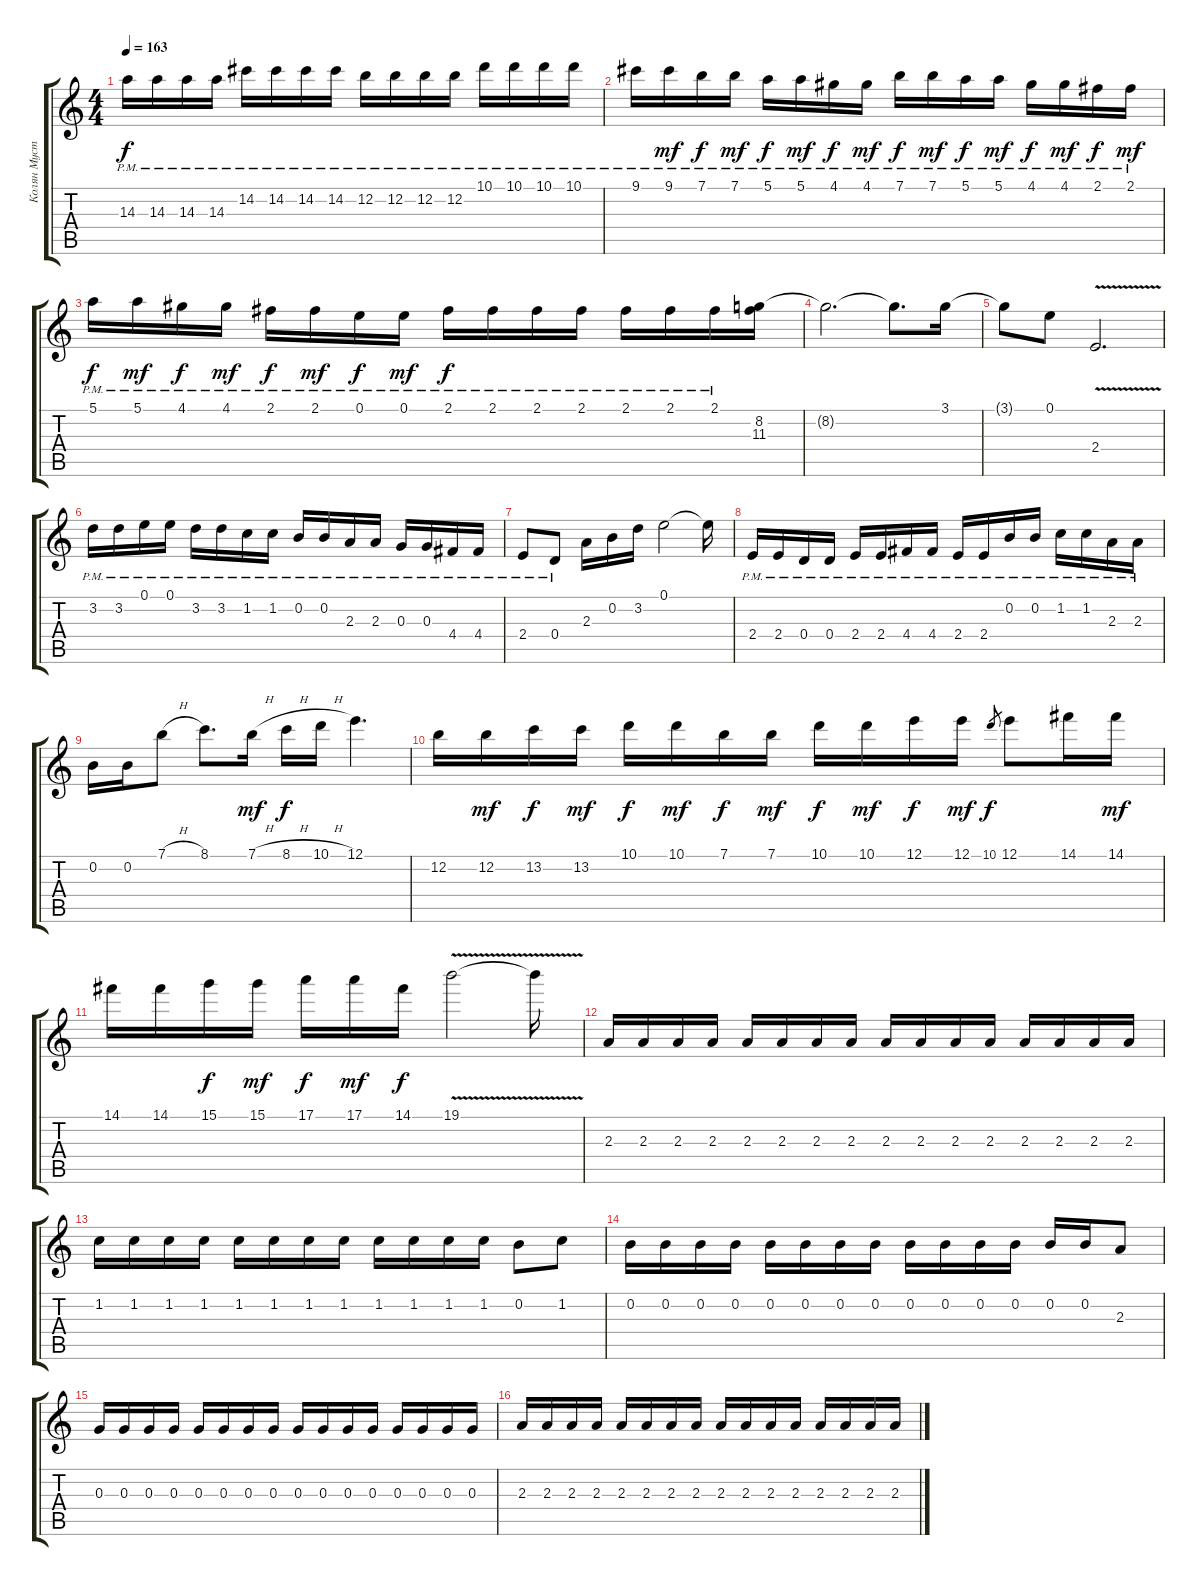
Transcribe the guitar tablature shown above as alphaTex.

\track ("Колян Мустэйн" "Колян Муст") {instrument distortionguitar}
\staff {score tabs}
\tuning (E4 B3 G3 D3 A2 E2) {hide}
\ts (4 4)
\tempo 163
\clef g2
\ks c
14.3{pm}.16{dy f} 14.3{pm}.16 14.3{pm}.16 14.3{pm}.16 14.2{pm}.16 14.2{pm}.16 14.2{pm}.16 14.2{pm}.16 12.2{pm}.16 12.2{pm}.16 12.2{pm}.16 12.2{pm}.16 10.1{pm}.16 10.1{pm}.16 10.1{pm}.16 10.1{pm}.16 |
9.1{pm}.16 9.1{pm}.16{dy mf} 7.1{pm}.16{dy f} 7.1{pm}.16{dy mf} 5.1{pm}.16{dy f} 5.1{pm}.16{dy mf} 4.1{pm}.16{dy f} 4.1{pm}.16{dy mf} 7.1{pm}.16{dy f} 7.1{pm}.16{dy mf} 5.1{pm}.16{dy f} 5.1{pm}.16{dy mf} 4.1{pm}.16{dy f} 4.1{pm}.16{dy mf} 2.1{pm}.16{dy f} 2.1{pm}.16{dy mf} |
5.1{pm}.16{dy f} 5.1{pm}.16{dy mf} 4.1{pm}.16{dy f} 4.1{pm}.16{dy mf} 2.1{pm}.16{dy f} 2.1{pm}.16{dy mf} 0.1{pm}.16{dy f} 0.1{pm}.16{dy mf} 2.1{pm}.16{dy f} 2.1{pm}.16 2.1{pm}.16 2.1{pm}.16 2.1{pm}.16 2.1{pm}.16 2.1{pm}.16 (8.2 11.3).16 |
8.2{t}.2{d} 8.2{t}.8{d} 3.1.16 |
3.1{t}.8 0.1.8 2.4{v}.2{d} |
3.2{pm}.16 3.2{pm}.16 0.1{pm}.16 0.1{pm}.16 3.2{pm}.16 3.2{pm}.16 1.2{pm}.16 1.2{pm}.16 0.2{pm}.16 0.2{pm}.16 2.3{pm}.16 2.3{pm}.16 0.3{pm}.16 0.3{pm}.16 4.4{pm}.16 4.4{pm}.16 |
2.4{pm}.8 0.4{pm}.8 2.3.16 0.2.16 3.2.16 0.1.2 0.1{t}.16 |
2.4{pm}.16 2.4{pm}.16 0.4{pm}.16 0.4{pm}.16 2.4{pm}.16 2.4{pm}.16 4.4{pm}.16 4.4{pm}.16 2.4{pm}.16 2.4{pm}.16 0.2{pm}.16 0.2{pm}.16 1.2{pm}.16 1.2{pm}.16 2.3{pm}.16 2.3{pm}.16 |
0.2.16 0.2.16 7.1{h}.8 8.1.8{d} 7.1{h}.16{dy mf} 8.1{h}.16{dy f} 10.1{h}.16 12.1.4{d} |
12.2.16 12.2.16{dy mf} 13.2.16{dy f} 13.2.16{dy mf} 10.1.16{dy f} 10.1.16{dy mf} 7.1.16{dy f} 7.1.16{dy mf} 10.1.16{dy f} 10.1.16{dy mf} 12.1.16{dy f} 12.1.16{dy mf} 10.1.8{gr dy f} 12.1.8 14.1.16 14.1.16{dy mf} |
14.1.16 14.1.16 15.1.16{dy f} 15.1.16{dy mf} 17.1.16{dy f} 17.1.16{dy mf} 14.1.16{dy f} 19.1{v}.2 19.1{t}.16 |
2.3.16 2.3.16 2.3.16 2.3.16 2.3.16 2.3.16 2.3.16 2.3.16 2.3.16 2.3.16 2.3.16 2.3.16 2.3.16 2.3.16 2.3.16 2.3.16 |
1.2.16 1.2.16 1.2.16 1.2.16 1.2.16 1.2.16 1.2.16 1.2.16 1.2.16 1.2.16 1.2.16 1.2.16 0.2.8 1.2.8 |
0.2.16 0.2.16 0.2.16 0.2.16 0.2.16 0.2.16 0.2.16 0.2.16 0.2.16 0.2.16 0.2.16 0.2.16 0.2.16 0.2.16 2.3.8 |
0.3.16 0.3.16 0.3.16 0.3.16 0.3.16 0.3.16 0.3.16 0.3.16 0.3.16 0.3.16 0.3.16 0.3.16 0.3.16 0.3.16 0.3.16 0.3.16 |
2.3.16 2.3.16 2.3.16 2.3.16 2.3.16 2.3.16 2.3.16 2.3.16 2.3.16 2.3.16 2.3.16 2.3.16 2.3.16 2.3.16 2.3.16 2.3.16
